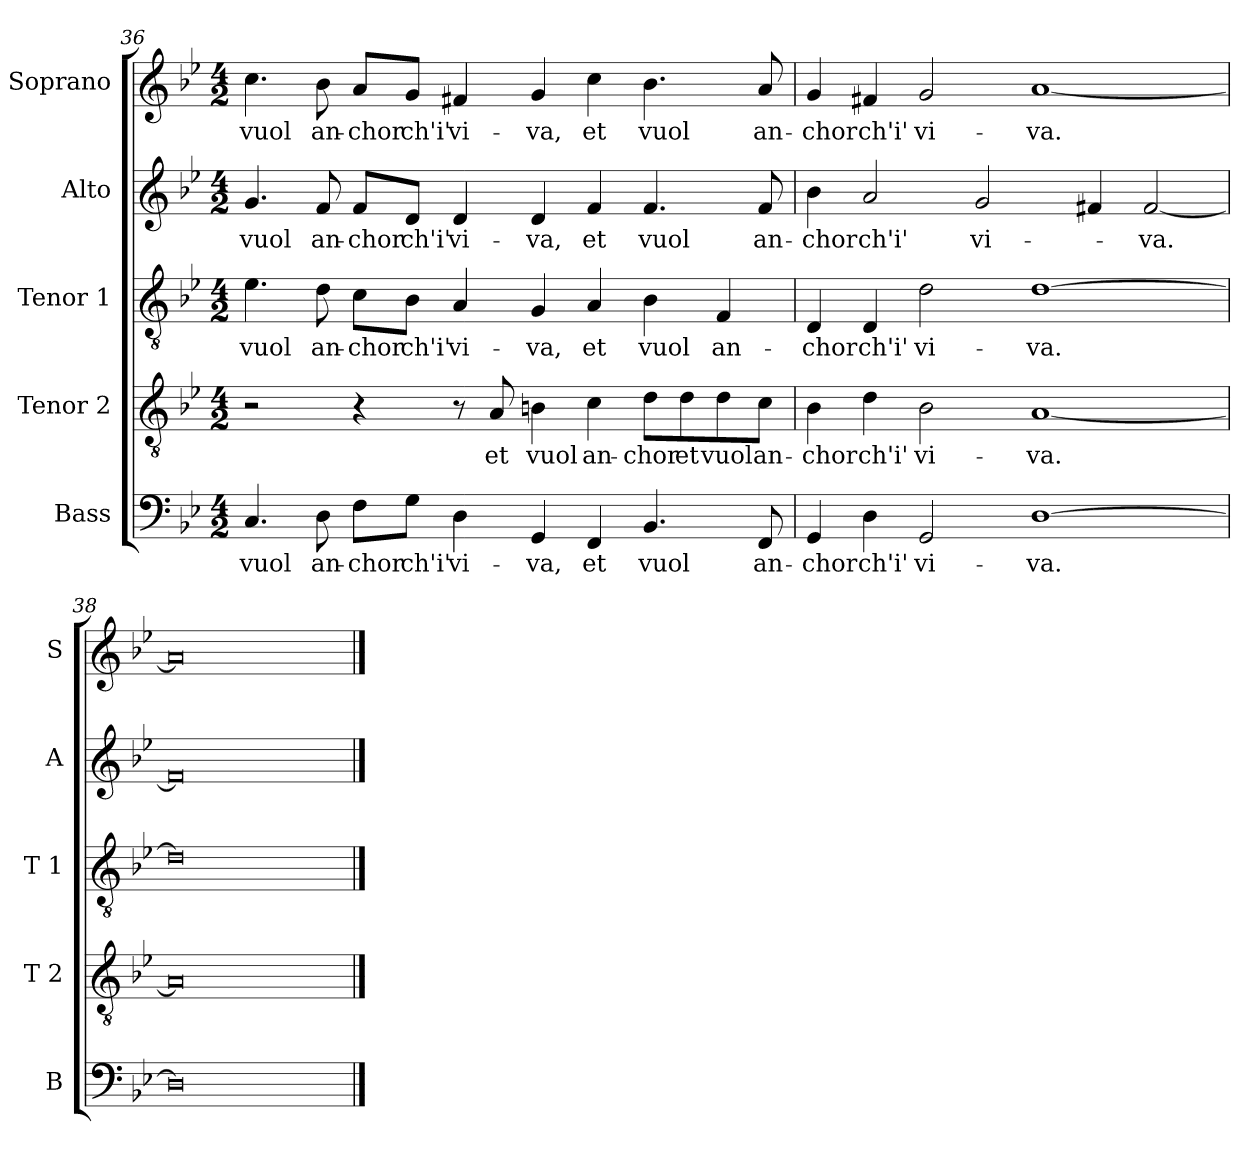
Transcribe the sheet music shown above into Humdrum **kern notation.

**kern	**text	**kern	**text	**kern	**text	**kern	**text	**kern	**text
*part5	*part5	*part4	*part4	*part3	*part3	*part2	*part2	*part1	*part1
*staff5	*staff5	*staff4	*staff4	*staff3	*staff3	*staff2	*staff2	*staff1	*staff1
*I"Bass	*	*I"Tenor 2	*	*I"Tenor 1	*	*I"Alto	*	*I"Soprano	*
*I'B	*	*I'T 2	*	*I'T 1	*	*I'A	*	*I'S	*
*clefF4	*	*clefGv2	*	*clefGv2	*	*clefG2	*	*clefG2	*
*k[b-e-]	*	*k[b-e-]	*	*k[b-e-]	*	*k[b-e-]	*	*k[b-e-]	*
*B-:	*	*B-:	*	*B-:	*	*B-:	*	*B-:	*
*M4/2	*	*M4/2	*	*M4/2	*	*M4/2	*	*M4/2	*
=36	=36	=36	=36	=36	=36	=36	=36	=36	=36
!	!LO:LY:b	!	!	!	!LO:LY:b	!	!LO:LY:b	!	!LO:LY:b
4.C/	vuol	2r	.	4.e-\	vuol	4.g/	vuol	4.cc\	vuol
!	!LO:LY:b	!	!	!	!LO:LY:b	!	!LO:LY:b	!	!LO:LY:b
8D\	an-	.	.	8d\	an-	8f/	an-	8b-\	an-
!	!LO:LY:b	!	!	!	!LO:LY:b	!	!LO:LY:b	!	!LO:LY:b
8F\L	-chor	4r	.	8c\L	-chor	8f/L	-chor	8a/L	-chor
!	!LO:LY:b	!	!	!	!LO:LY:b	!	!LO:LY:b	!	!LO:LY:b
8G\J	ch'i'	.	.	8B-\J	ch'i'	8d/J	ch'i'	8g/J	ch'i'
!	!LO:LY:b	!	!	!	!LO:LY:b	!	!LO:LY:b	!	!LO:LY:b
4D\	vi-	8r	.	4A/	vi-	4d/	vi-	4f#X/	vi-
!	!	!	!LO:LY:b	!	!	!	!	!	!
.	.	8A/	et	.	.	.	.	.	.
!	!LO:LY:b	!	!LO:LY:b	!	!LO:LY:b	!	!LO:LY:b	!	!LO:LY:b
4GG/	-va,	4Bn\	vuol	4G/	-va,	4d/	-va,	4g/	-va,
!	!LO:LY:b	!	!LO:LY:b	!	!LO:LY:b	!	!LO:LY:b	!	!LO:LY:b
4FF/	et	4c\	an-	4A/	et	4f/	et	4cc\	et
!	!LO:LY:b	!	!LO:LY:b	!	!LO:LY:b	!	!LO:LY:b	!	!LO:LY:b
4.BB-/	vuol	8d\L	-chor	4B-\	vuol	4.f/	vuol	4.b-\	vuol
!	!	!	!LO:LY:b	!	!	!	!	!	!
.	.	8d\	et	.	.	.	.	.	.
!	!	!	!LO:LY:b	!	!LO:LY:b	!	!	!	!
.	.	8d\	vuol	4F/	an-	.	.	.	.
!	!LO:LY:b	!	!LO:LY:b	!	!	!	!LO:LY:b	!	!LO:LY:b
8FF/	an-	8c\J	an-	.	.	8f/	an-	8a/	an-
!!LO:LB:g=z
=37	=37	=37	=37	=37	=37	=37	=37	=37	=37
!	!LO:LY:b	!	!LO:LY:b	!	!LO:LY:b	!	!LO:LY:b	!	!LO:LY:b
4GG/	-chor	4B-\	-chor	4D/	-chor	4b-\	-chor	4g/	-chor
!	!LO:LY:b	!	!LO:LY:b	!	!LO:LY:b	!	!LO:LY:b	!	!LO:LY:b
4D\	ch'i'	4d\	ch'i'	4D/	ch'i'	2a/	ch'i'	4f#X/	ch'i'
!	!LO:LY:b	!	!LO:LY:b	!	!LO:LY:b	!	!	!	!LO:LY:b
2GG/	vi-	2B-\	vi-	2d\	vi-	.	.	2g/	vi-
!	!	!	!	!	!	!	!LO:LY:b	!	!
.	.	.	.	.	.	2g/	vi-	.	.
!	!LO:LY:b	!	!LO:LY:b	!	!LO:LY:b	!	!	!	!LO:LY:b
[1D	-va.	[1A	-va.	[1d	-va.	.	.	[1a	-va.
.	.	.	.	.	.	4f#X/	.	.	.
!	!	!	!	!	!	!	!LO:LY:b	!	!
.	.	.	.	.	.	[2f#/	-va.	.	.
=38	=38	=38	=38	=38	=38	=38	=38	=38	=38
0D]	.	0A]	.	0d]	.	0f#]	.	0a]	.
==	==	==	==	==	==	==	==	==	==
*-	*-	*-	*-	*-	*-	*-	*-	*-	*-
